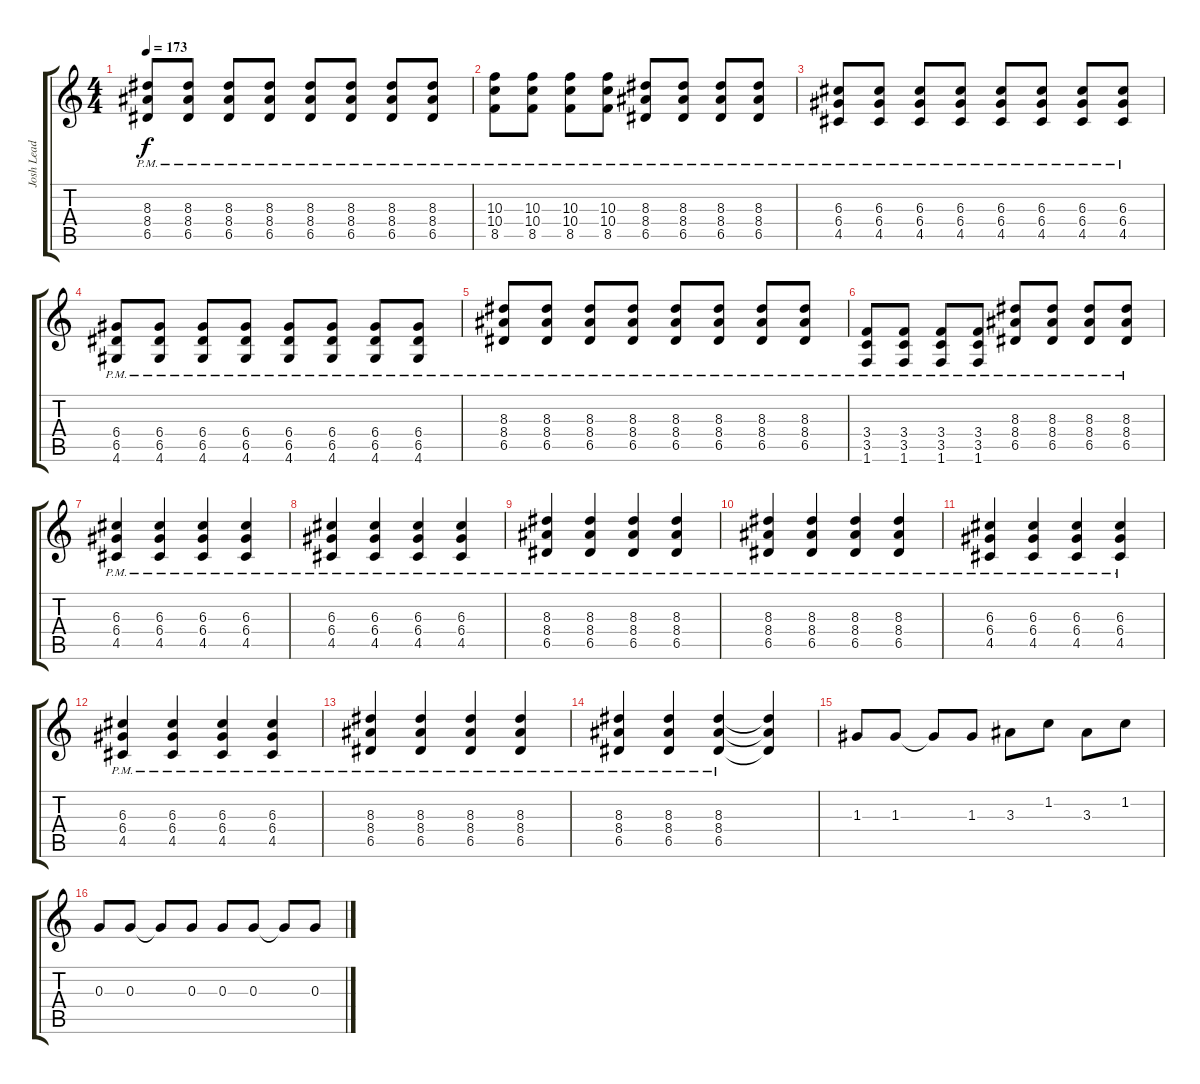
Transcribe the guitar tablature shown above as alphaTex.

\track ("Josh Lead" "Josh Lead") {instrument distortionguitar}
\staff {score tabs}
\tuning (E4 B3 G3 D3 A2 E2) {hide}
\ts (4 4)
\tempo 173
\clef g2
\ks c
(8.3{pm} 8.4{pm} 6.5{pm}).8{dy f} (8.3{pm} 8.4{pm} 6.5{pm}).8 (8.3{pm} 8.4{pm} 6.5{pm}).8 (8.3{pm} 8.4{pm} 6.5{pm}).8 (8.3{pm} 8.4{pm} 6.5{pm}).8 (8.3{pm} 8.4{pm} 6.5{pm}).8 (8.3{pm} 8.4{pm} 6.5{pm}).8 (8.3{pm} 8.4{pm} 6.5{pm}).8 |
(10.3{pm} 10.4{pm} 8.5{pm}).8 (10.3{pm} 10.4{pm} 8.5{pm}).8 (10.3{pm} 10.4{pm} 8.5{pm}).8 (10.3{pm} 10.4{pm} 8.5{pm}).8 (8.3{pm} 8.4{pm} 6.5{pm}).8 (8.3{pm} 8.4{pm} 6.5{pm}).8 (8.3{pm} 8.4{pm} 6.5{pm}).8 (8.3{pm} 8.4{pm} 6.5{pm}).8 |
(6.3{pm} 6.4{pm} 4.5{pm}).8 (6.3{pm} 6.4{pm} 4.5{pm}).8 (6.3{pm} 6.4{pm} 4.5{pm}).8 (6.3{pm} 6.4{pm} 4.5{pm}).8 (6.3{pm} 6.4{pm} 4.5{pm}).8 (6.3{pm} 6.4{pm} 4.5{pm}).8 (6.3{pm} 6.4{pm} 4.5{pm}).8 (6.3{pm} 6.4{pm} 4.5{pm}).8 |
(6.4{pm} 6.5{pm} 4.6{pm}).8 (6.4{pm} 6.5{pm} 4.6{pm}).8 (6.4{pm} 6.5{pm} 4.6{pm}).8 (6.4{pm} 6.5{pm} 4.6{pm}).8 (6.4{pm} 6.5{pm} 4.6{pm}).8 (6.4{pm} 6.5{pm} 4.6{pm}).8 (6.4{pm} 6.5{pm} 4.6{pm}).8 (6.4{pm} 6.5{pm} 4.6{pm}).8 |
(8.3{pm} 8.4{pm} 6.5{pm}).8 (8.3{pm} 8.4{pm} 6.5{pm}).8 (8.3{pm} 8.4{pm} 6.5{pm}).8 (8.3{pm} 8.4{pm} 6.5{pm}).8 (8.3{pm} 8.4{pm} 6.5{pm}).8 (8.3{pm} 8.4{pm} 6.5{pm}).8 (8.3{pm} 8.4{pm} 6.5{pm}).8 (8.3{pm} 8.4{pm} 6.5{pm}).8 |
(3.4{pm} 3.5{pm} 1.6{pm}).8 (3.4{pm} 3.5{pm} 1.6{pm}).8 (3.4{pm} 3.5{pm} 1.6{pm}).8 (3.4{pm} 3.5{pm} 1.6{pm}).8 (8.3{pm} 8.4{pm} 6.5{pm}).8 (8.3{pm} 8.4{pm} 6.5{pm}).8 (8.3{pm} 8.4{pm} 6.5{pm}).8 (8.3{pm} 8.4{pm} 6.5{pm}).8 |
(6.3{pm} 6.4{pm} 4.5{pm}).4 (6.3{pm} 6.4{pm} 4.5{pm}).4 (6.3{pm} 6.4{pm} 4.5{pm}).4 (6.3{pm} 6.4{pm} 4.5{pm}).4 |
(6.3{pm} 6.4{pm} 4.5{pm}).4 (6.3{pm} 6.4{pm} 4.5{pm}).4 (6.3{pm} 6.4{pm} 4.5{pm}).4 (6.3{pm} 6.4{pm} 4.5{pm}).4 |
(8.3{pm} 8.4{pm} 6.5{pm}).4 (8.3{pm} 8.4{pm} 6.5{pm}).4 (8.3{pm} 8.4{pm} 6.5{pm}).4 (8.3{pm} 8.4{pm} 6.5{pm}).4 |
(8.3{pm} 8.4{pm} 6.5{pm}).4 (8.3{pm} 8.4{pm} 6.5{pm}).4 (8.3{pm} 8.4{pm} 6.5{pm}).4 (8.3{pm} 8.4{pm} 6.5{pm}).4 |
(6.3{pm} 6.4{pm} 4.5{pm}).4 (6.3{pm} 6.4{pm} 4.5{pm}).4 (6.3{pm} 6.4{pm} 4.5{pm}).4 (6.3{pm} 6.4{pm} 4.5{pm}).4 |
(6.3{pm} 6.4{pm} 4.5{pm}).4 (6.3{pm} 6.4{pm} 4.5{pm}).4 (6.3{pm} 6.4{pm} 4.5{pm}).4 (6.3{pm} 6.4{pm} 4.5{pm}).4 |
(8.3{pm} 8.4{pm} 6.5{pm}).4 (8.3{pm} 8.4{pm} 6.5{pm}).4 (8.3{pm} 8.4{pm} 6.5{pm}).4 (8.3{pm} 8.4{pm} 6.5{pm}).4 |
(8.3{pm} 8.4{pm} 6.5{pm}).4 (8.3{pm} 8.4{pm} 6.5{pm}).4 (8.3{pm} 8.4{pm} 6.5{pm}).4 (8.3{t} 8.4{t} 6.5{t}).4 |
1.3.8 1.3.8 1.3{t}.8 1.3.8 3.3.8 1.2.8 3.3.8 1.2.8 |
0.3.8 0.3.8 0.3{t}.8 0.3.8 0.3.8 0.3.8 0.3{t}.8 0.3.8
